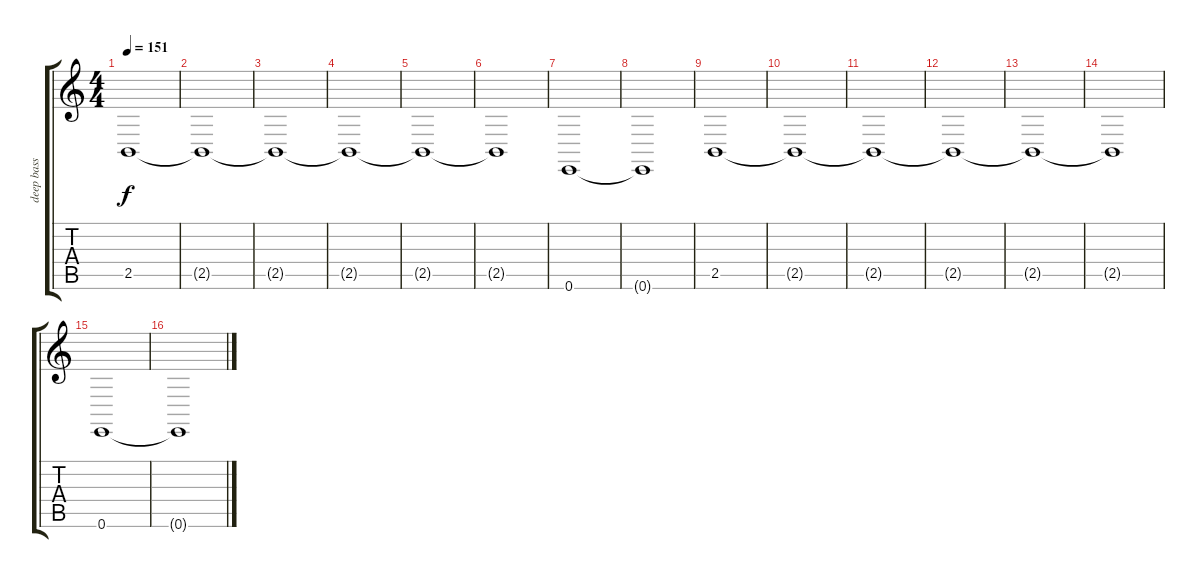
\track ("deep bass" "deep bass") {instrument ocarina}
\staff {score tabs}
\tuning (E4 B3 G3 D3 A2 E2) {hide}
\ts (4 4)
\tempo 151
\clef g2
\ks c
2.5{t}.1{dy f} |
2.5{t}.1 |
2.5{t}.1 |
2.5{t}.1 |
2.5{t}.1 |
2.5{t}.1 |
0.6.1 |
0.6{t}.1 |
2.5.1 |
2.5{t}.1 |
2.5{t}.1 |
2.5{t}.1 |
2.5{t}.1 |
2.5{t}.1 |
0.6.1 |
0.6{t}.1
